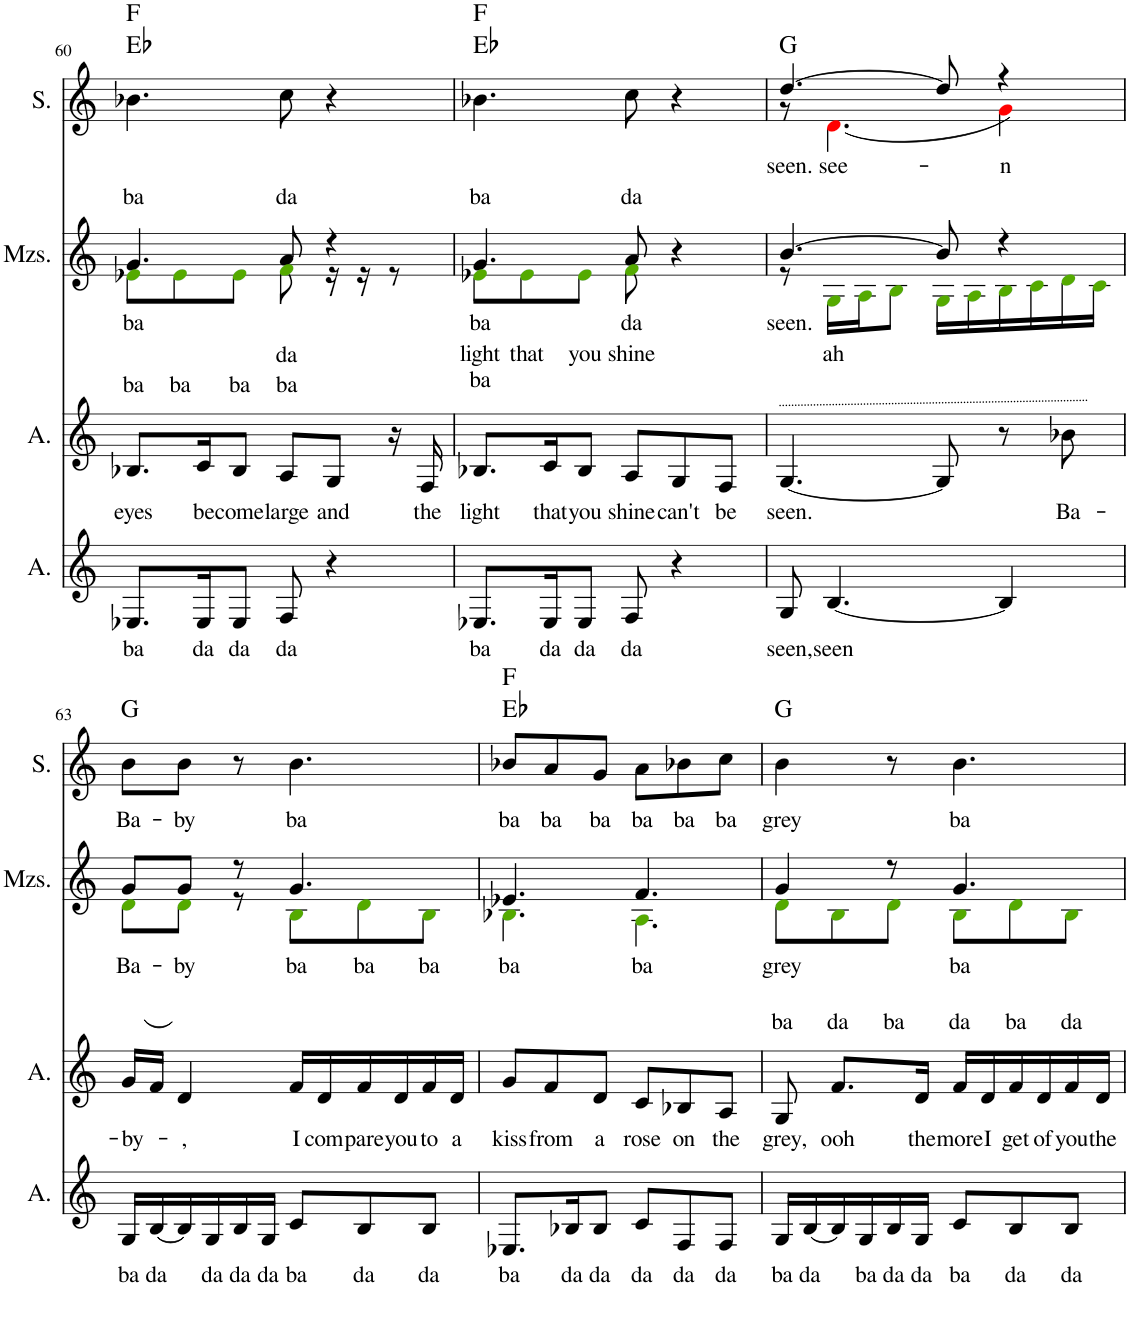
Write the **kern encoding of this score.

**kern	**text	**kern	**text	**kern	**text	**text	**text	**kern	**text	**harte
*part4	*part4	*part3	*part3	*part2	*part2	*part2	*part2	*part1	*part1	*part1
*staff4	*staff4	*staff3	*staff3	*staff2	*staff2	*staff2	*staff2	*staff1	*staff1	*
*I"Alto	*	*I"Alto	*	*I"Mezzosoprano	*	*	*	*I"Soprano	*	*
*I'A.	*	*I'A.	*	*I'Mzs.	*	*	*	*I'S.	*	*
!!LO:PB:g=z
*clefG2	*	*clefG2	*	*clefG2	*	*	*	*clefG2	*	*
*k[]	*	*k[]	*	*k[]	*	*	*	*k[]	*	*
*M6/8	*	*M6/8	*	*M6/8	*	*	*	*M9/8	*	*
=60	=60	=60	=60	=60	=60	=60	=60	=60	=60	=60
!	!LO:LY:b	!	!LO:LY:b	!	!LO:LY:b	!	!	!	!	!
*	*	*	*	*^	*	*	*	*	*	*
!	!	!	!	!	!	!	!LO:LY:b	!	!	!LO:LY:b	!
8.E-X/L	ba	8.B-X/L	eyes	4.g/	8e-Xi\L	.	ba	.	4.b-X\	ba	Eb:maj F:maj
!	!	!	!	!	!	!	!LO:LY:b	!	!	!	!
.	.	.	.	.	8e-i\	.	ba	.	.	.	.
!	!LO:LY:b	!	!LO:LY:b	!	!	!	!	!	!	!	!
16E-/K	da	16c/K	be-	.	.	.	.	.	.	.	.
!	!LO:LY:b	!	!LO:LY:b	!	!	!	!LO:LY:b	!	!	!	!
8E-/J	da	8B-/J	-come	.	8e-i\J	.	ba	.	.	.	.
!	!LO:LY:b	!	!LO:LY:b	!	!	!LO:LY:b	!	!	!	!	!
!	!	!	!	!	!	!	!LO:LY:b	!	!	!LO:LY:b	!
8F/	da	8A/L	large	8a/	8fi\	.	ba	.	8cc\	da	.
!	!	!	!LO:LY:b	!	!	!	!	!	!	!	!
4r	.	8G/J	and	4r	16r	.	.	.	4r	.	.
.	.	.	.	.	16r	.	.	.	.	.	.
.	.	16r	.	.	8r	.	.	.	.	.	.
!	!	!	!LO:LY:b	!	!	!	!	!	!	!	!
.	.	16F/	the	.	.	.	.	.	.	.	.
=61	=61	=61	=61	=61	=61	=61	=61	=61	=61	=61	=61
!	!LO:LY:b	!	!LO:LY:b	!	!	!LO:LY:b	!	!LO:LY:b	!	!	!
!	!	!	!	!	!	!	!LO:LY:b	!	!	!LO:LY:b	!
8.E-X/L	ba	8.B-X/L	light	4.g/	8e-Xi\L	.	light	ba	4.b-X\	ba	Eb:maj F:maj
!	!	!	!	!	!	!	!LO:LY:b	!	!	!	!
.	.	.	.	.	8e-i\	.	that	.	.	.	.
!	!LO:LY:b	!	!LO:LY:b	!	!	!	!	!	!	!	!
16E-/K	da	16c/K	that	.	.	.	.	.	.	.	.
!	!LO:LY:b	!	!LO:LY:b	!	!	!	!LO:LY:b	!	!	!	!
8E-/J	da	8B-/J	you	.	8e-i\J	.	you	.	.	.	.
!	!LO:LY:b	!	!LO:LY:b	!	!	!LO:LY:b	!	!	!	!	!
!	!	!	!	!	!	!	!LO:LY:b	!	!	!LO:LY:b	!
8F/	da	8A/L	shine	8a/	8fi\	.	shine	.	8cc\	da	.
!	!	!	!LO:LY:b	!	!	!	!	!	!	!	!
4r	.	8G/	can't	4r	4ryy	.	.	.	4r	.	.
!	!	!	!LO:LY:b	!	!	!	!	!	!	!	!
.	.	8F/J	be	.	.	.	.	.	.	.	.
=62	=62	=62	=62	=62	=62	=62	=62	=62	=62	=62	=62
!	!LO:LY:b	!	!LO:LY:b	!	!	!LO:LY:b	!	!	!	!LO:LY:b	!
*	*	*	*	*	*	*	*	*	*^	*	*
8G/	seen,	[4.G/	seen.	[4.b/	8r	seen.	.	.	[4.dd/	8r	seen.	G:maj
!	!LO:LY:b	!	!	!	!	!	!LO:LY:b	!	!	!	!LO:LY:b	!
[4.B/	seen	.	.	.	16Gi\LL	.	ah	.	.	(4.dj\	see-	.
.	.	.	.	.	16Ai\J	.	.	.	.	.	.	.
.	.	.	.	.	8Bi\J	.	.	.	.	.	.	.
.	.	8G/]	.	8b/]	16Gi\LL	.	.	.	8dd/]	.	.	.
.	.	.	.	.	16Ai\	.	.	.	.	.	.	.
!	!	!	!	!	!	!	!	!	!	!	!LO:LY:b	!
4B/]	.	8r	.	4r	16Bi\	.	.	.	4r	4gj\)	-n	.
.	.	.	.	.	16ci\	.	.	.	.	.	.	.
!	!	!	!LO:LY:b	!	!	!	!	!	!	!	!	!
.	.	8b-X\	Ba-	.	16di\	.	.	.	.	.	.	.
.	.	.	.	.	16ci\JJ	.	.	.	.	.	.	.
*	*	*	*	*	*	*	*	*	*v	*v	*	*
!!LO:LB:g=z
=63	=63	=63	=63	=63	=63	=63	=63	=63	=63	=63	=63
!	!LO:LY:b	!	!LO:LY:b	!	!	!LO:LY:b	!	!	!	!LO:LY:b	!
16G/LL	ba	(16g/LL	-by-	8g/L	8di\L	Ba-	.	.	8b\L	Ba-	G:maj
!	!LO:LY:b	!	!	!	!	!	!	!	!	!	!
[16B/	da	16f/JJ)	.	.	.	.	.	.	.	.	.
!	!	!	!LO:LY:b	!	!	!LO:LY:b	!	!	!	!LO:LY:b	!
16B/]	.	4d/	-,	8g/J	8di\J	-by	.	.	8b\J	-by	.
!	!LO:LY:b	!	!	!	!	!	!	!	!	!	!
16G/	da	.	.	.	.	.	.	.	.	.	.
!	!LO:LY:b	!	!	!	!	!	!	!	!	!	!
16B/	da	.	.	8r	8r	.	.	.	8r	.	.
!	!LO:LY:b	!	!	!	!	!	!	!	!	!	!
16G/JJ	da	.	.	.	.	.	.	.	.	.	.
!	!LO:LY:b	!	!LO:LY:b	!	!	!LO:LY:b	!	!	!	!LO:LY:b	!
8c/L	ba	16f/LL	I	4.g/	8Bi\L	ba	.	.	4.b\	ba	.
!	!	!	!LO:LY:b	!	!	!	!	!	!	!	!
.	.	16d/	com-	.	.	.	.	.	.	.	.
!	!LO:LY:b	!	!LO:LY:b	!	!	!LO:LY:b	!	!	!	!	!
8B/	da	16f/	-pare	.	8di\	ba	.	.	.	.	.
!	!	!	!LO:LY:b	!	!	!	!	!	!	!	!
.	.	16d/	you	.	.	.	.	.	.	.	.
!	!LO:LY:b	!	!LO:LY:b	!	!	!LO:LY:b	!	!	!	!	!
8B/J	da	16f/	to	.	8Bi\J	ba	.	.	.	.	.
!	!	!	!LO:LY:b	!	!	!	!	!	!	!	!
.	.	16d/JJ	a	.	.	.	.	.	.	.	.
=64	=64	=64	=64	=64	=64	=64	=64	=64	=64	=64	=64
!	!LO:LY:b	!	!LO:LY:b	!	!	!LO:LY:b	!	!	!	!LO:LY:b	!
8.E-X/L	ba	8g/L	kiss	4.e-X/	4.B-Xi\	ba	.	.	8b-X/L	ba	Eb:maj F:maj
!	!	!	!LO:LY:b	!	!	!	!	!	!	!LO:LY:b	!
.	.	8f/	from	.	.	.	.	.	8a/	ba	.
!	!LO:LY:b	!	!	!	!	!	!	!	!	!	!
16B-X/K	da	.	.	.	.	.	.	.	.	.	.
!	!LO:LY:b	!	!LO:LY:b	!	!	!	!	!	!	!LO:LY:b	!
8B-/J	da	8d/J	a	.	.	.	.	.	8g/J	ba	.
!	!LO:LY:b	!	!LO:LY:b	!	!	!LO:LY:b	!	!	!	!LO:LY:b	!
8c/L	da	8c/L	rose	4.f/	4.Ai\	ba	.	.	8a\L	ba	.
!	!LO:LY:b	!	!LO:LY:b	!	!	!	!	!	!	!LO:LY:b	!
8F/	da	8B-X/	on	.	.	.	.	.	8b-X\	ba	.
!	!LO:LY:b	!	!LO:LY:b	!	!	!	!	!	!	!LO:LY:b	!
8F/J	da	8A/J	the	.	.	.	.	.	8cc\J	ba	.
=65	=65	=65	=65	=65	=65	=65	=65	=65	=65	=65	=65
!	!LO:LY:b	!	!LO:LY:b	!	!	!LO:LY:b	!	!	!	!	!
!	!	!	!	!	!	!	!LO:LY:b	!	!	!LO:LY:b	!
16G/LL	ba	8G/	grey,	4g/	8di\L	.	ba	.	4b\	grey	G:maj
!	!LO:LY:b	!	!	!	!	!	!	!	!	!	!
[16B/	da	.	.	.	.	.	.	.	.	.	.
!	!	!	!LO:LY:b	!	!	!	!LO:LY:b	!	!	!	!
16B/]	.	8.f/L	ooh	.	8Bi\	.	da	.	.	.	.
!	!LO:LY:b	!	!	!	!	!	!	!	!	!	!
16G/	ba	.	.	.	.	.	.	.	.	.	.
!	!LO:LY:b	!	!	!	!	!	!LO:LY:b	!	!	!	!
16B/	da	.	.	8r	8di\J	.	ba	.	8r	.	.
!	!LO:LY:b	!	!LO:LY:b	!	!	!	!	!	!	!	!
16G/JJ	da	16d/Jk	the	.	.	.	.	.	.	.	.
!	!LO:LY:b	!	!LO:LY:b	!	!	!LO:LY:b	!	!	!	!	!
!	!	!	!	!	!	!	!LO:LY:b	!	!	!LO:LY:b	!
8c/L	ba	16f/LL	more	4.g/	8Bi\L	.	da	.	4.b\	ba	.
!	!	!	!LO:LY:b	!	!	!	!	!	!	!	!
.	.	16d/	I	.	.	.	.	.	.	.	.
!	!LO:LY:b	!	!LO:LY:b	!	!	!	!LO:LY:b	!	!	!	!
8B/	da	16f/	get	.	8di\	.	ba	.	.	.	.
!	!	!	!LO:LY:b	!	!	!	!	!	!	!	!
.	.	16d/	of	.	.	.	.	.	.	.	.
!	!LO:LY:b	!	!LO:LY:b	!	!	!	!LO:LY:b	!	!	!	!
8B/J	da	16f/	you	.	8Bi\J	.	da	.	.	.	.
!	!	!	!LO:LY:b	!	!	!	!	!	!	!	!
.	.	16d/JJ	the	.	.	.	.	.	.	.	.
*	*	*	*	*v	*v	*	*	*	*	*	*
=	=	=	=	=	=	=	=	=	=	=
*-	*-	*-	*-	*-	*-	*-	*-	*-	*-	*-
